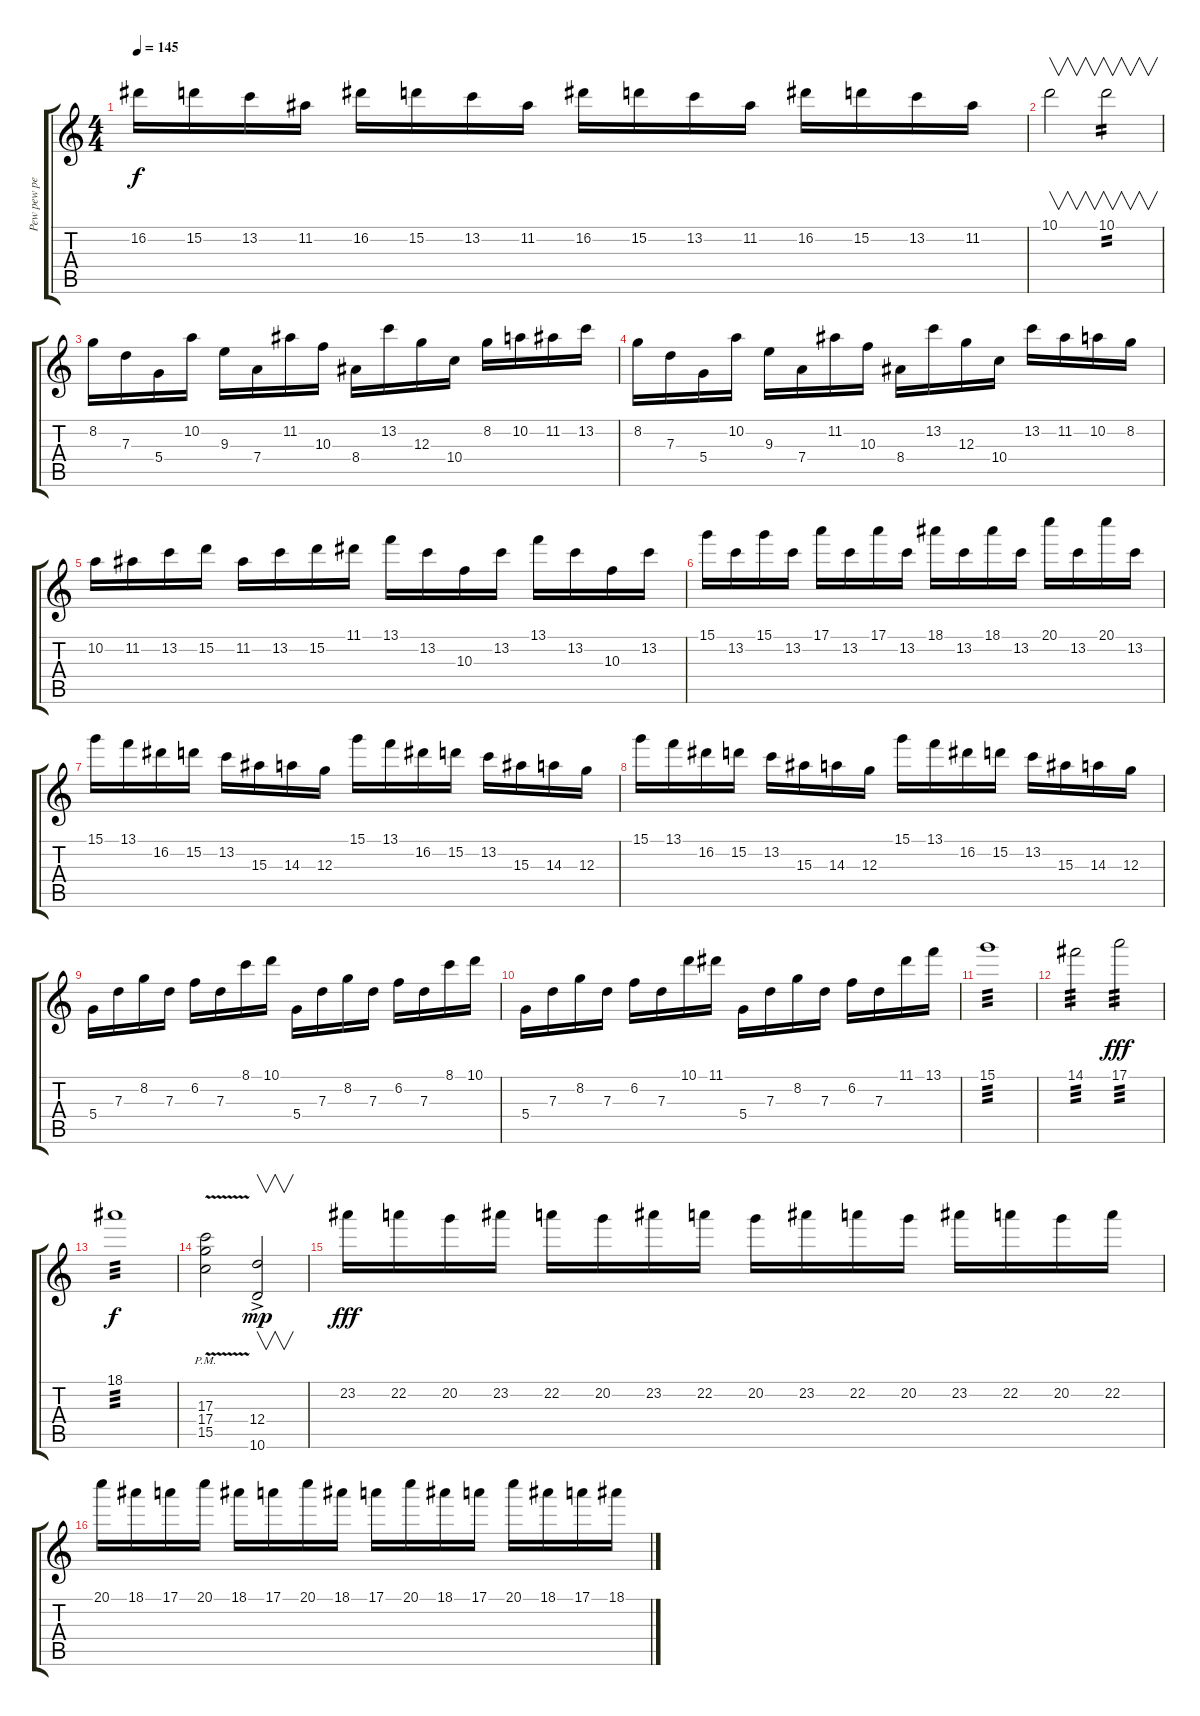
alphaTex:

\track ("Pew pew pew! its gune wave time!" "Pew pew pe") {instrument distortionguitar}
\staff {score tabs}
\tuning (E4 B3 G3 D3 A2 E2) {hide}
\ts (4 4)
\tempo 145
\clef g2
\ks c
16.2.16{dy f} 15.2.16 13.2.16 11.2.16 16.2.16 15.2.16 13.2.16 11.2.16 16.2.16 15.2.16 13.2.16 11.2.16 16.2.16 15.2.16 13.2.16 11.2.16 |
10.1.2{v} 10.1.2{v tp 2} |
8.2.16 7.3.16 5.4.16 10.2.16 9.3.16 7.4.16 11.2.16 10.3.16 8.4.16 13.2.16 12.3.16 10.4.16 8.2.16 10.2.16 11.2.16 13.2.16 |
8.2.16 7.3.16 5.4.16 10.2.16 9.3.16 7.4.16 11.2.16 10.3.16 8.4.16 13.2.16 12.3.16 10.4.16 13.2.16 11.2.16 10.2.16 8.2.16 |
10.2.16 11.2.16 13.2.16 15.2.16 11.2.16 13.2.16 15.2.16 11.1.16 13.1.16 13.2.16 10.3.16 13.2.16 13.1.16 13.2.16 10.3.16 13.2.16 |
15.1.16 13.2.16 15.1.16 13.2.16 17.1.16 13.2.16 17.1.16 13.2.16 18.1.16 13.2.16 18.1.16 13.2.16 20.1.16 13.2.16 20.1.16 13.2.16 |
15.1.16 13.1.16 16.2.16 15.2.16 13.2.16 15.3.16 14.3.16 12.3.16 15.1.16 13.1.16 16.2.16 15.2.16 13.2.16 15.3.16 14.3.16 12.3.16 |
15.1.16 13.1.16 16.2.16 15.2.16 13.2.16 15.3.16 14.3.16 12.3.16 15.1.16 13.1.16 16.2.16 15.2.16 13.2.16 15.3.16 14.3.16 12.3.16 |
5.4.16 7.3.16 8.2.16 7.3.16 6.2.16 7.3.16 8.1.16 10.1.16 5.4.16 7.3.16 8.2.16 7.3.16 6.2.16 7.3.16 8.1.16 10.1.16 |
5.4.16 7.3.16 8.2.16 7.3.16 6.2.16 7.3.16 10.1.16 11.1.16 5.4.16 7.3.16 8.2.16 7.3.16 6.2.16 7.3.16 11.1.16 13.1.16 |
15.1.1{tp 3} |
14.1.2{tp 3} 17.1.2{tp 3 dy fff} |
18.1.1{tp 3 dy f} |
(17.3{v pm} 17.4{pm} 15.5{pm}).2 (12.4{ac} 10.6{ac}).2{v dy mp} |
23.2.16{dy fff volume 16 instrument distortionguitar} 22.2.16 20.2.16 23.2.16 22.2.16 20.2.16 23.2.16 22.2.16 20.2.16 23.2.16 22.2.16 20.2.16 23.2.16 22.2.16 20.2.16 22.2.16 |
20.1.16 18.1.16 17.1.16 20.1.16 18.1.16 17.1.16 20.1.16 18.1.16 17.1.16 20.1.16 18.1.16 17.1.16 20.1.16 18.1.16 17.1.16 18.1.16
